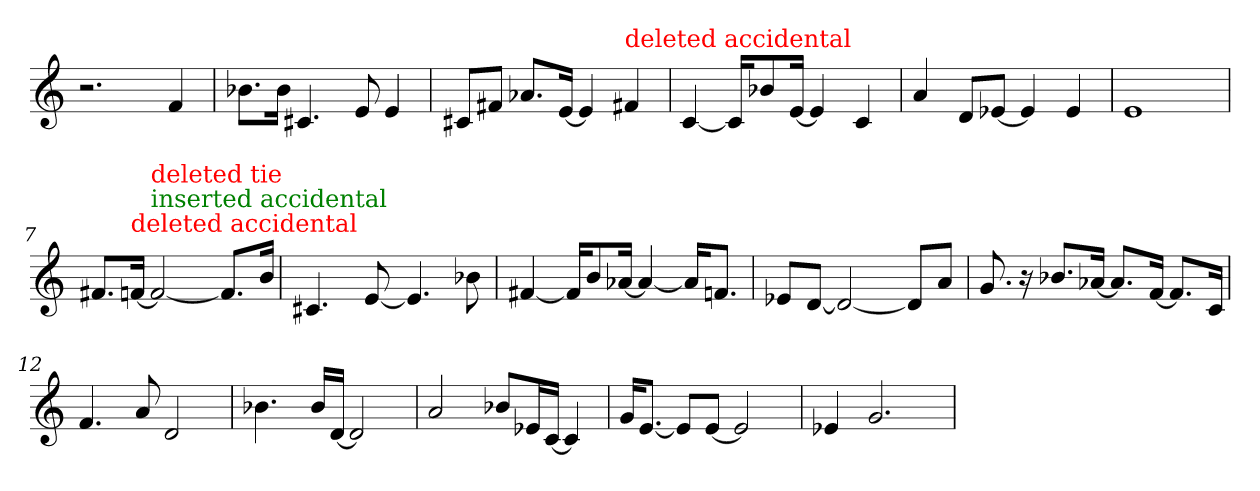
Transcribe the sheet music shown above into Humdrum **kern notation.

**kern
*part1
*staff1
=1
2.r
4f
=2
8.b-X\L
16b-\Jk
4.c#X
8e
4e
=3
8c#X/L
8f#X/J
8.a-X/L
[16e/Jk
4e]
!LO:TX:color=#FF0000:t=deleted accidental
4f#Xi
=4
[4c
16c/KL]
8b-X/
[16e/Jk
4e]
4c
=5
4a
8d/L
[8e-X/J
4e-]
4e-
=6
1e
=7
8.f#X/L
!LO:TX:color=#FF0000:t=deleted accidental
[16fni/Jk
!LO:TX:color=#008000:t=inserted accidental
!LO:TX:color=#FF0000:t=deleted tie
2fi_
8.f/L]
16b/Jk
=8
4.c#X
[8e
4.e]
8b-X
=9
[4f#X
16f#/KL]
8b/
[16a-X/Jk
4a-_
16a-/KL]
8.fn/J
=10
8e-X/L
[8d/J
2d_
8d/L]
8a/J
=11
8.g
16r
8.b-X/L
[16a-X/Jk
8.a-/L]
[16f/Jk
8.f/L]
16c/Jk
=12
4.f
8a
2d
=13
4.b-X
16b-/LL
[16d/JJ
2d]
=14
2a
8b-X/L
16e-X/L
[16c/JJ
4c]
=15
16g/KL
[8.e/J
8e/L]
[8e/J
2e]
=16
4e-X
2.g
=
*-
